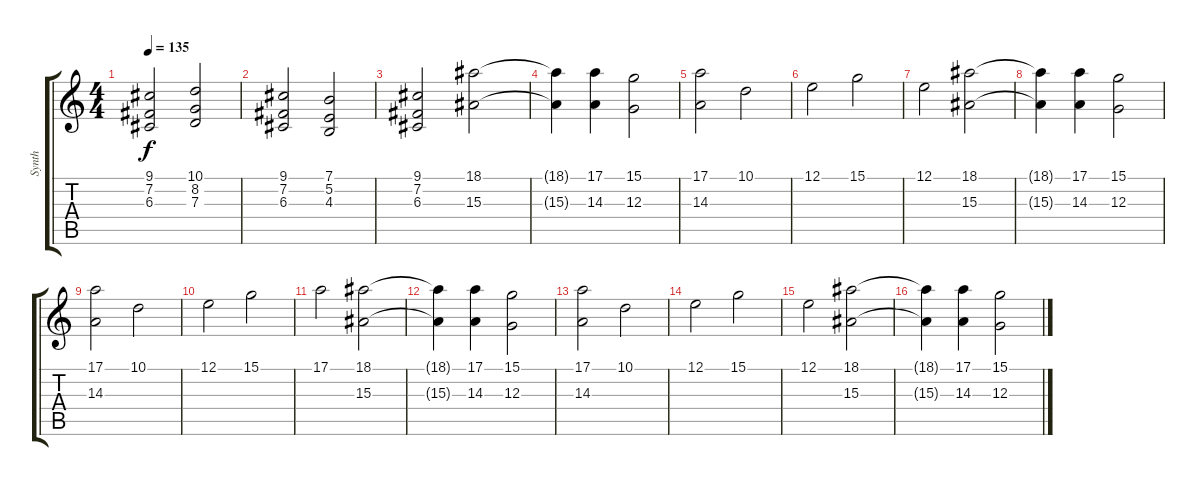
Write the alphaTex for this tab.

\track ("Synth" "Synth") {instrument stringensemble1}
\staff {score tabs}
\tuning (E4 B3 G3 D3 A2 E2) {hide}
\ts (4 4)
\tempo 135
\clef g2
\ks c
(9.1 7.2 6.3).2{dy f} (10.1 8.2 7.3).2 |
(9.1 7.2 6.3).2 (7.1 5.2 4.3).2 |
(9.1 7.2 6.3).2 (18.1 15.3).2 |
(18.1{t} 15.3{t}).4 (17.1 14.3).4 (15.1 12.3).2 |
(17.1 14.3).2 10.1.2 |
12.1.2 15.1.2 |
12.1.2 (18.1 15.3).2 |
(18.1{t} 15.3{t}).4 (17.1 14.3).4 (15.1 12.3).2 |
(17.1 14.3).2 10.1.2 |
12.1.2 15.1.2 |
17.1.2 (18.1 15.3).2 |
(18.1{t} 15.3{t}).4 (17.1 14.3).4 (15.1 12.3).2 |
(17.1 14.3).2 10.1.2 |
12.1.2 15.1.2 |
12.1.2 (18.1 15.3).2 |
(18.1{t} 15.3{t}).4 (17.1 14.3).4 (15.1 12.3).2
